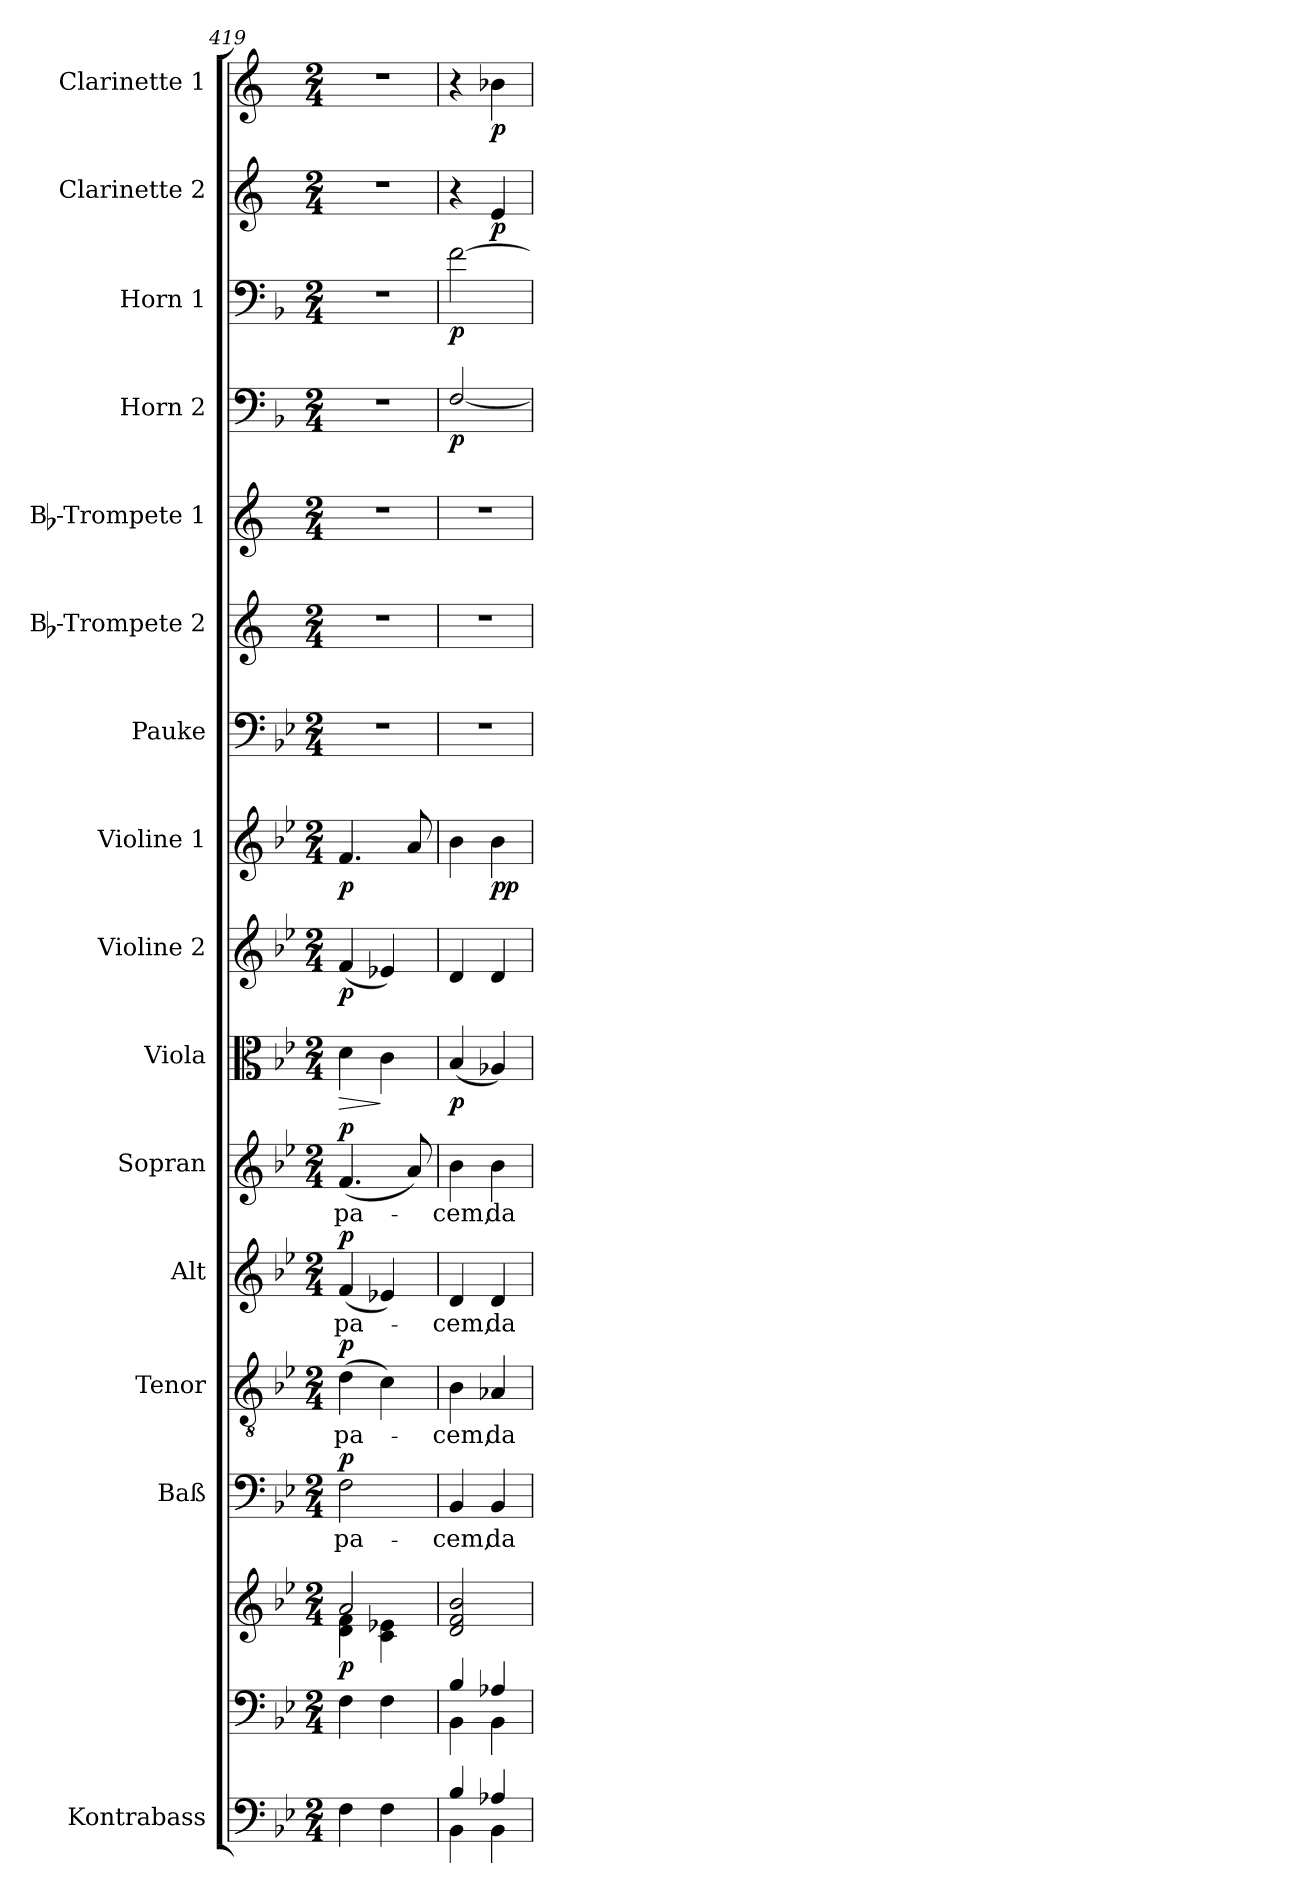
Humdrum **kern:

**kern	**kern	**kern	**dynam	**kern	**text	**dynam	**kern	**text	**dynam	**kern	**text	**dynam	**kern	**text	**dynam	**kern	**dynam	**kern	**dynam	**kern	**dynam	**kern	**kern	**kern	**kern	**dynam	**kern	**dynam	**kern	**dynam	**kern	**dynam
*part16	*part15	*part15	*part15	*part14	*part14	*part14	*part13	*part13	*part13	*part12	*part12	*part12	*part11	*part11	*part11	*part10	*part10	*part9	*part9	*part8	*part8	*part7	*part6	*part5	*part4	*part4	*part3	*part3	*part2	*part2	*part1	*part1
*staff17	*staff16	*staff15	*staff15/16	*staff14	*staff14	*staff14	*staff13	*staff13	*staff13	*staff12	*staff12	*staff12	*staff11	*staff11	*staff11	*staff10	*staff10	*staff9	*staff9	*staff8	*staff8	*staff7	*staff6	*staff5	*staff4	*staff4	*staff3	*staff3	*staff2	*staff2	*staff1	*staff1
*I"Kontrabass	*	*	*	*I"Baß	*	*	*I"Tenor	*	*	*I"Alt	*	*	*I"Sopran	*	*	*I"Viola	*	*I"Violine 2	*	*I"Violine 1	*	*I"Pauke	*I"Bb-Trompete 2	*I"Bb-Trompete 1	*I"Horn 2	*	*I"Horn 1	*	*I"Clarinette 2	*	*I"Clarinette 1	*
*I'Kb.	*	*	*	*I'Baß	*	*	*I'Ten	*	*	*I'Alt	*	*	*I'Sop	*	*	*I'Vla.	*	*I'Vln. 2	*	*I'Vln. 1	*	*I'Pk.	*I'Bb Trp. 2	*I'Bb Trp. 1	*I'Hrn. 2	*	*I'Hrn. 1	*	*I'Cl. 2	*	*I'Cl. 1	*
*clefF4	*clefF4	*clefG2	*	*clefF4	*	*	*clefGv2	*	*	*clefG2	*	*	*clefG2	*	*	*clefC3	*	*clefG2	*	*clefG2	*	*clefF4	*clefG2	*clefG2	*clefF4	*	*clefF4	*	*clefG2	*	*clefG2	*
*ITrd7c12	*	*	*	*	*	*	*	*	*	*	*	*	*	*	*	*	*	*	*	*	*	*	*ITrd1c2	*ITrd1c2	*ITrd4c7	*	*ITrd4c7	*	*ITrd1c2	*	*ITrd1c2	*
*k[b-e-]	*k[b-e-]	*k[b-e-]	*	*k[b-e-]	*	*	*k[b-e-]	*	*	*k[b-e-]	*	*	*k[b-e-]	*	*	*k[b-e-]	*	*k[b-e-]	*	*k[b-e-]	*	*k[b-e-]	*k[b-e-]	*k[b-e-]	*k[b-e-]	*	*k[b-e-]	*	*k[b-e-]	*	*k[b-e-]	*
*B-:	*B-:	*B-:	*	*B-:	*	*	*B-:	*	*	*B-:	*	*	*B-:	*	*	*B-:	*	*B-:	*	*B-:	*	*B-:	*B-:	*B-:	*B-:	*	*B-:	*	*B-:	*	*B-:	*
*M2/4	*M2/4	*M2/4	*	*M2/4	*	*	*M2/4	*	*	*M2/4	*	*	*M2/4	*	*	*M2/4	*	*M2/4	*	*M2/4	*	*M2/4	*M2/4	*M2/4	*M2/4	*	*M2/4	*	*M2/4	*	*M2/4	*
=419	=419	=419	=419	=419	=419	=419	=419	=419	=419	=419	=419	=419	=419	=419	=419	=419	=419	=419	=419	=419	=419	=419	=419	=419	=419	=419	=419	=419	=419	=419	=419	=419
*	*	*^	*	*	*	*	*	*	*	*	*	*	*	*	*	*	*	*	*	*	*	*	*	*	*	*	*	*	*	*	*	*
!	!	!	!	!LO:DY:b	!	!LO:LY:b	!LO:DY:a	!	!LO:LY:b	!LO:DY:a	!	!LO:LY:b	!LO:DY:a	!	!LO:LY:b	!LO:DY:a	!	!LO:HP:b	!	!LO:DY:b	!	!LO:DY:b	!	!	!	!	!	!	!	!	!	!	!
4FF\	4F\	2a/	4d\ 4f\	p	2F\	pa-	p	(>4d\	pa-	p	(<4f/	pa-	p	(<4.f/	pa-	p	4d\	>	(<4f/	p	4.f/	p	2r	2r	2r	2r	.	2r	.	2r	.	2r	.
4FF\	4F\	.	4c\ 4e-X\	.	.	.	.	4c\)	.	.	4e-X/)	.	.	.	.	.	4c\	]	4e-X/)	.	.	.	.	.	.	.	.	.	.	.	.	.	.
.	.	.	.	.	.	.	.	.	.	.	.	.	.	8a/)	.	.	.	.	.	.	8a/	.	.	.	.	.	.	.	.	.	.	.	.
*	*	*v	*v	*	*	*	*	*	*	*	*	*	*	*	*	*	*	*	*	*	*	*	*	*	*	*	*	*	*	*	*	*	*
=420	=420	=420	=420	=420	=420	=420	=420	=420	=420	=420	=420	=420	=420	=420	=420	=420	=420	=420	=420	=420	=420	=420	=420	=420	=420	=420	=420	=420	=420	=420	=420	=420
*^	*^	*	*	*	*	*	*	*	*	*	*	*	*	*	*	*	*	*	*	*	*	*	*	*	*	*	*	*	*	*	*	*
!	!	!	!	!	!	!	!LO:LY:b	!	!	!LO:LY:b	!	!	!LO:LY:b	!	!	!LO:LY:b	!	!	!LO:DY:b	!	!	!	!	!	!	!	!	!LO:DY:b	!	!LO:DY:b	!	!	!	!
4BB-/	4BBB-\	4B-/	4BB-\	2d/ 2f/ 2b-/	.	4BB-/	-cem,	.	4B-\	-cem,	.	4d/	-cem,	.	4b-\	-cem,	.	(<4B-/	p	4d/	.	4b-\	.	2r	2r	2r	[2BB-/	p	[2B-\	p	4r	.	4r	.
!	!	!	!	!	!	!	!LO:LY:b	!	!	!LO:LY:b	!	!	!LO:LY:b	!	!	!LO:LY:b	!	!	!	!	!	!	!LO:DY:b	!	!	!	!	!	!	!	!	!LO:DY:b	!	!LO:DY:b
4AA-X/	4BBB-\	4A-X/	4BB-\	.	.	4BB-/	da	.	4A-X/	da	.	4d/	da	.	4b-\	da	.	4A-X/)	.	4d/	.	4b-\	pp	.	.	.	.	.	.	.	4d/	p	4a-X\	p
*v	*v	*	*	*	*	*	*	*	*	*	*	*	*	*	*	*	*	*	*	*	*	*	*	*	*	*	*	*	*	*	*	*	*	*
*	*v	*v	*	*	*	*	*	*	*	*	*	*	*	*	*	*	*	*	*	*	*	*	*	*	*	*	*	*	*	*	*	*	*
=	=	=	=	=	=	=	=	=	=	=	=	=	=	=	=	=	=	=	=	=	=	=	=	=	=	=	=	=	=	=	=	=
*-	*-	*-	*-	*-	*-	*-	*-	*-	*-	*-	*-	*-	*-	*-	*-	*-	*-	*-	*-	*-	*-	*-	*-	*-	*-	*-	*-	*-	*-	*-	*-	*-
